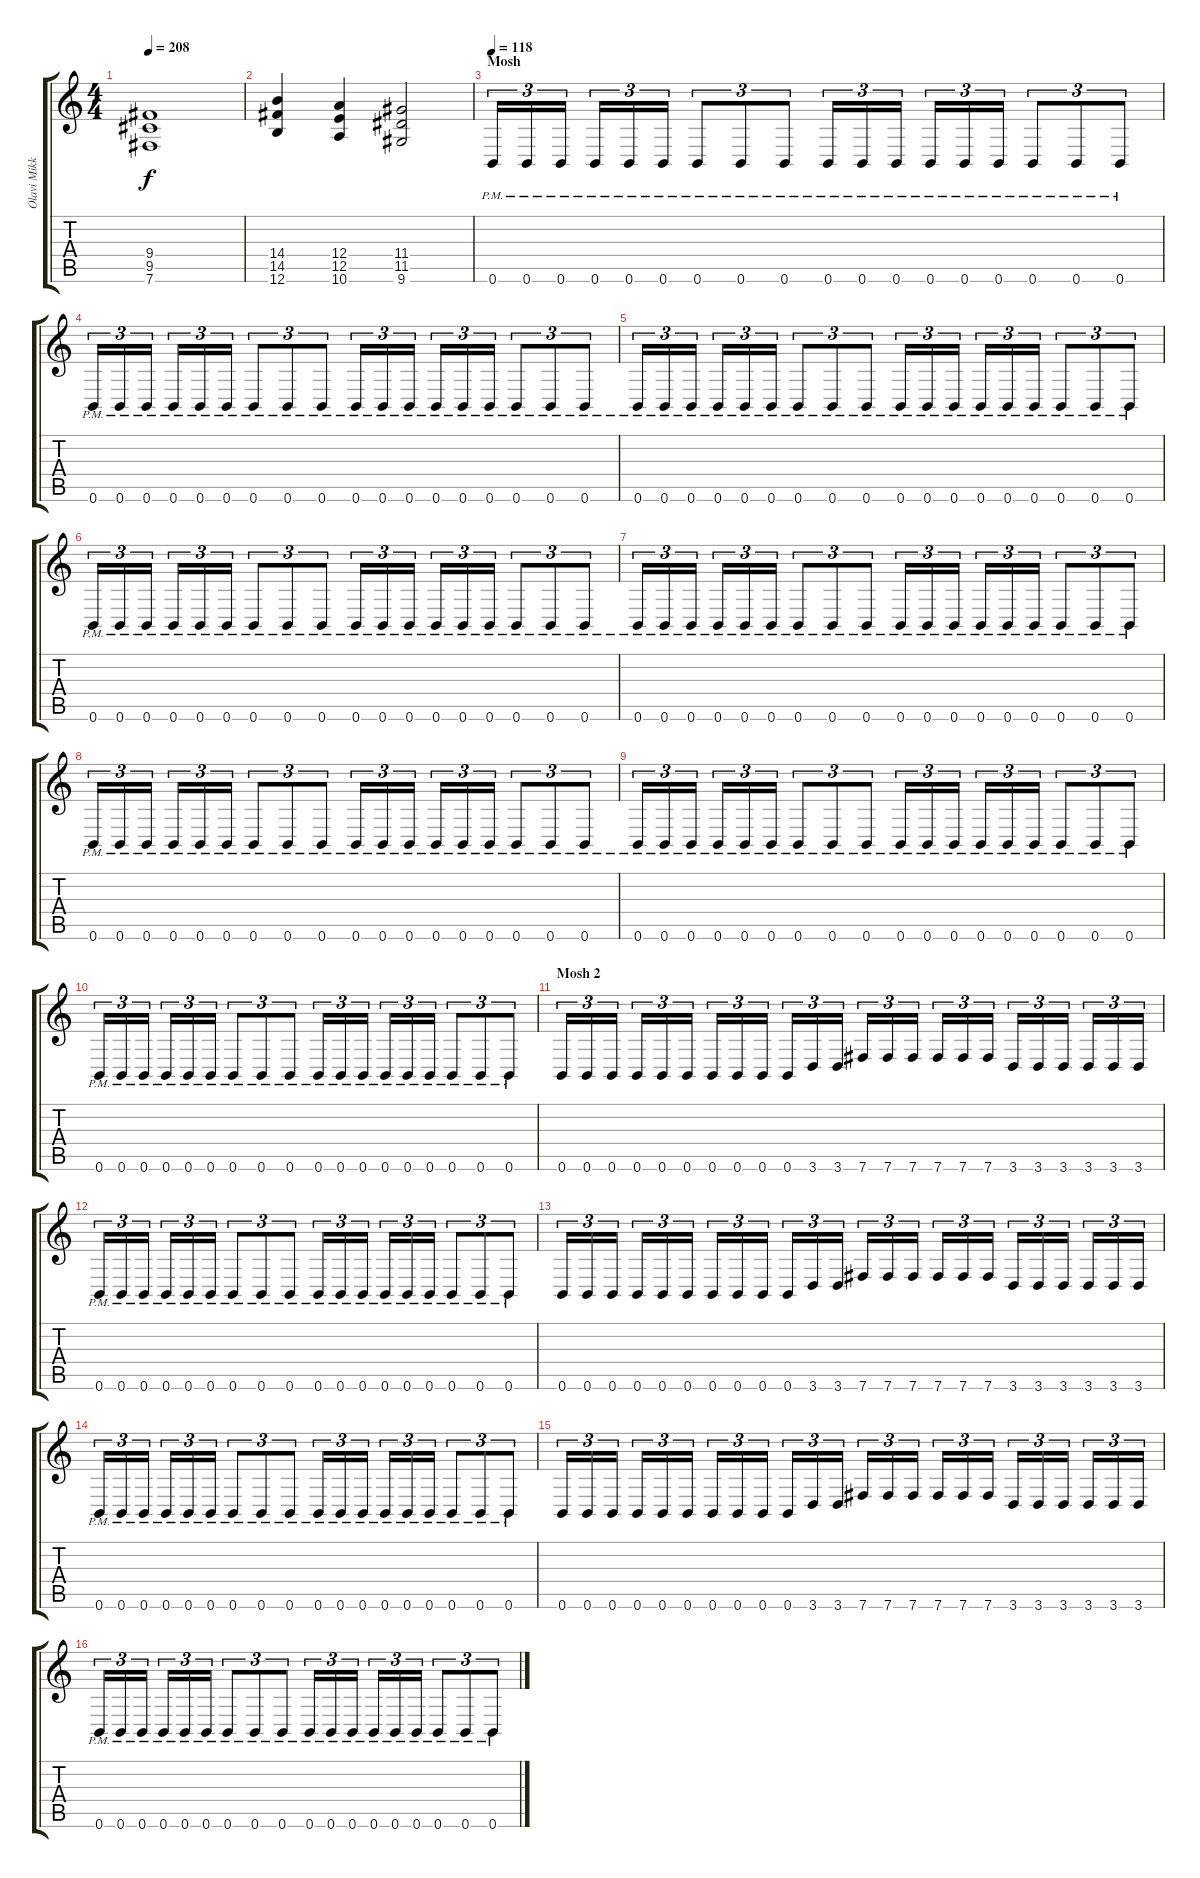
\track ("Olavi Mikkonen" "Olavi Mikk") {instrument distortionguitar}
\staff {score tabs}
\tuning (B3 Gb3 D3 A2 E2 B1) {hide}
\ts (4 4)
\tempo 208
\clef g2
\ks c
(9.4 9.5 7.6).1{dy f} |
(14.4 14.5 12.6).4 (12.4 12.5 10.6).4 (11.4 11.5 9.6).2 |
\section ("" "Mosh")
\tempo 118
0.6{pm}.16{tu (3 2)} 0.6{pm}.16{tu (3 2)} 0.6{pm}.16{tu (3 2)} 0.6{pm}.16{tu (3 2)} 0.6{pm}.16{tu (3 2)} 0.6{pm}.16{tu (3 2)} 0.6{pm}.8{tu (3 2)} 0.6{pm}.8{tu (3 2)} 0.6{pm}.8{tu (3 2)} 0.6{pm}.16{tu (3 2)} 0.6{pm}.16{tu (3 2)} 0.6{pm}.16{tu (3 2)} 0.6{pm}.16{tu (3 2)} 0.6{pm}.16{tu (3 2)} 0.6{pm}.16{tu (3 2)} 0.6{pm}.8{tu (3 2)} 0.6{pm}.8{tu (3 2)} 0.6{pm}.8{tu (3 2)} |
0.6{pm}.16{tu (3 2)} 0.6{pm}.16{tu (3 2)} 0.6{pm}.16{tu (3 2)} 0.6{pm}.16{tu (3 2)} 0.6{pm}.16{tu (3 2)} 0.6{pm}.16{tu (3 2)} 0.6{pm}.8{tu (3 2)} 0.6{pm}.8{tu (3 2)} 0.6{pm}.8{tu (3 2)} 0.6{pm}.16{tu (3 2)} 0.6{pm}.16{tu (3 2)} 0.6{pm}.16{tu (3 2)} 0.6{pm}.16{tu (3 2)} 0.6{pm}.16{tu (3 2)} 0.6{pm}.16{tu (3 2)} 0.6{pm}.8{tu (3 2)} 0.6{pm}.8{tu (3 2)} 0.6{pm}.8{tu (3 2)} |
0.6{pm}.16{tu (3 2)} 0.6{pm}.16{tu (3 2)} 0.6{pm}.16{tu (3 2)} 0.6{pm}.16{tu (3 2)} 0.6{pm}.16{tu (3 2)} 0.6{pm}.16{tu (3 2)} 0.6{pm}.8{tu (3 2)} 0.6{pm}.8{tu (3 2)} 0.6{pm}.8{tu (3 2)} 0.6{pm}.16{tu (3 2)} 0.6{pm}.16{tu (3 2)} 0.6{pm}.16{tu (3 2)} 0.6{pm}.16{tu (3 2)} 0.6{pm}.16{tu (3 2)} 0.6{pm}.16{tu (3 2)} 0.6{pm}.8{tu (3 2)} 0.6{pm}.8{tu (3 2)} 0.6{pm}.8{tu (3 2)} |
0.6{pm}.16{tu (3 2)} 0.6{pm}.16{tu (3 2)} 0.6{pm}.16{tu (3 2)} 0.6{pm}.16{tu (3 2)} 0.6{pm}.16{tu (3 2)} 0.6{pm}.16{tu (3 2)} 0.6{pm}.8{tu (3 2)} 0.6{pm}.8{tu (3 2)} 0.6{pm}.8{tu (3 2)} 0.6{pm}.16{tu (3 2)} 0.6{pm}.16{tu (3 2)} 0.6{pm}.16{tu (3 2)} 0.6{pm}.16{tu (3 2)} 0.6{pm}.16{tu (3 2)} 0.6{pm}.16{tu (3 2)} 0.6{pm}.8{tu (3 2)} 0.6{pm}.8{tu (3 2)} 0.6{pm}.8{tu (3 2)} |
0.6{pm}.16{tu (3 2)} 0.6{pm}.16{tu (3 2)} 0.6{pm}.16{tu (3 2)} 0.6{pm}.16{tu (3 2)} 0.6{pm}.16{tu (3 2)} 0.6{pm}.16{tu (3 2)} 0.6{pm}.8{tu (3 2)} 0.6{pm}.8{tu (3 2)} 0.6{pm}.8{tu (3 2)} 0.6{pm}.16{tu (3 2)} 0.6{pm}.16{tu (3 2)} 0.6{pm}.16{tu (3 2)} 0.6{pm}.16{tu (3 2)} 0.6{pm}.16{tu (3 2)} 0.6{pm}.16{tu (3 2)} 0.6{pm}.8{tu (3 2)} 0.6{pm}.8{tu (3 2)} 0.6{pm}.8{tu (3 2)} |
0.6{pm}.16{tu (3 2)} 0.6{pm}.16{tu (3 2)} 0.6{pm}.16{tu (3 2)} 0.6{pm}.16{tu (3 2)} 0.6{pm}.16{tu (3 2)} 0.6{pm}.16{tu (3 2)} 0.6{pm}.8{tu (3 2)} 0.6{pm}.8{tu (3 2)} 0.6{pm}.8{tu (3 2)} 0.6{pm}.16{tu (3 2)} 0.6{pm}.16{tu (3 2)} 0.6{pm}.16{tu (3 2)} 0.6{pm}.16{tu (3 2)} 0.6{pm}.16{tu (3 2)} 0.6{pm}.16{tu (3 2)} 0.6{pm}.8{tu (3 2)} 0.6{pm}.8{tu (3 2)} 0.6{pm}.8{tu (3 2)} |
0.6{pm}.16{tu (3 2)} 0.6{pm}.16{tu (3 2)} 0.6{pm}.16{tu (3 2)} 0.6{pm}.16{tu (3 2)} 0.6{pm}.16{tu (3 2)} 0.6{pm}.16{tu (3 2)} 0.6{pm}.8{tu (3 2)} 0.6{pm}.8{tu (3 2)} 0.6{pm}.8{tu (3 2)} 0.6{pm}.16{tu (3 2)} 0.6{pm}.16{tu (3 2)} 0.6{pm}.16{tu (3 2)} 0.6{pm}.16{tu (3 2)} 0.6{pm}.16{tu (3 2)} 0.6{pm}.16{tu (3 2)} 0.6{pm}.8{tu (3 2)} 0.6{pm}.8{tu (3 2)} 0.6{pm}.8{tu (3 2)} |
0.6{pm}.16{tu (3 2)} 0.6{pm}.16{tu (3 2)} 0.6{pm}.16{tu (3 2)} 0.6{pm}.16{tu (3 2)} 0.6{pm}.16{tu (3 2)} 0.6{pm}.16{tu (3 2)} 0.6{pm}.8{tu (3 2)} 0.6{pm}.8{tu (3 2)} 0.6{pm}.8{tu (3 2)} 0.6{pm}.16{tu (3 2)} 0.6{pm}.16{tu (3 2)} 0.6{pm}.16{tu (3 2)} 0.6{pm}.16{tu (3 2)} 0.6{pm}.16{tu (3 2)} 0.6{pm}.16{tu (3 2)} 0.6{pm}.8{tu (3 2)} 0.6{pm}.8{tu (3 2)} 0.6{pm}.8{tu (3 2)} |
\section ("" "Mosh 2")
0.6.16{tu (3 2)} 0.6.16{tu (3 2)} 0.6.16{tu (3 2)} 0.6.16{tu (3 2)} 0.6.16{tu (3 2)} 0.6.16{tu (3 2)} 0.6.16{tu (3 2)} 0.6.16{tu (3 2)} 0.6.16{tu (3 2)} 0.6.16{tu (3 2)} 3.6.16{tu (3 2)} 3.6.16{tu (3 2)} 7.6.16{tu (3 2)} 7.6.16{tu (3 2)} 7.6.16{tu (3 2)} 7.6.16{tu (3 2)} 7.6.16{tu (3 2)} 7.6.16{tu (3 2)} 3.6.16{tu (3 2)} 3.6.16{tu (3 2)} 3.6.16{tu (3 2)} 3.6.16{tu (3 2)} 3.6.16{tu (3 2)} 3.6.16{tu (3 2)} |
0.6{pm}.16{tu (3 2)} 0.6{pm}.16{tu (3 2)} 0.6{pm}.16{tu (3 2)} 0.6{pm}.16{tu (3 2)} 0.6{pm}.16{tu (3 2)} 0.6{pm}.16{tu (3 2)} 0.6{pm}.8{tu (3 2)} 0.6{pm}.8{tu (3 2)} 0.6{pm}.8{tu (3 2)} 0.6{pm}.16{tu (3 2)} 0.6{pm}.16{tu (3 2)} 0.6{pm}.16{tu (3 2)} 0.6{pm}.16{tu (3 2)} 0.6{pm}.16{tu (3 2)} 0.6{pm}.16{tu (3 2)} 0.6{pm}.8{tu (3 2)} 0.6{pm}.8{tu (3 2)} 0.6{pm}.8{tu (3 2)} |
0.6.16{tu (3 2)} 0.6.16{tu (3 2)} 0.6.16{tu (3 2)} 0.6.16{tu (3 2)} 0.6.16{tu (3 2)} 0.6.16{tu (3 2)} 0.6.16{tu (3 2)} 0.6.16{tu (3 2)} 0.6.16{tu (3 2)} 0.6.16{tu (3 2)} 3.6.16{tu (3 2)} 3.6.16{tu (3 2)} 7.6.16{tu (3 2)} 7.6.16{tu (3 2)} 7.6.16{tu (3 2)} 7.6.16{tu (3 2)} 7.6.16{tu (3 2)} 7.6.16{tu (3 2)} 3.6.16{tu (3 2)} 3.6.16{tu (3 2)} 3.6.16{tu (3 2)} 3.6.16{tu (3 2)} 3.6.16{tu (3 2)} 3.6.16{tu (3 2)} |
0.6{pm}.16{tu (3 2)} 0.6{pm}.16{tu (3 2)} 0.6{pm}.16{tu (3 2)} 0.6{pm}.16{tu (3 2)} 0.6{pm}.16{tu (3 2)} 0.6{pm}.16{tu (3 2)} 0.6{pm}.8{tu (3 2)} 0.6{pm}.8{tu (3 2)} 0.6{pm}.8{tu (3 2)} 0.6{pm}.16{tu (3 2)} 0.6{pm}.16{tu (3 2)} 0.6{pm}.16{tu (3 2)} 0.6{pm}.16{tu (3 2)} 0.6{pm}.16{tu (3 2)} 0.6{pm}.16{tu (3 2)} 0.6{pm}.8{tu (3 2)} 0.6{pm}.8{tu (3 2)} 0.6{pm}.8{tu (3 2)} |
0.6.16{tu (3 2)} 0.6.16{tu (3 2)} 0.6.16{tu (3 2)} 0.6.16{tu (3 2)} 0.6.16{tu (3 2)} 0.6.16{tu (3 2)} 0.6.16{tu (3 2)} 0.6.16{tu (3 2)} 0.6.16{tu (3 2)} 0.6.16{tu (3 2)} 3.6.16{tu (3 2)} 3.6.16{tu (3 2)} 7.6.16{tu (3 2)} 7.6.16{tu (3 2)} 7.6.16{tu (3 2)} 7.6.16{tu (3 2)} 7.6.16{tu (3 2)} 7.6.16{tu (3 2)} 3.6.16{tu (3 2)} 3.6.16{tu (3 2)} 3.6.16{tu (3 2)} 3.6.16{tu (3 2)} 3.6.16{tu (3 2)} 3.6.16{tu (3 2)} |
0.6{pm}.16{tu (3 2)} 0.6{pm}.16{tu (3 2)} 0.6{pm}.16{tu (3 2)} 0.6{pm}.16{tu (3 2)} 0.6{pm}.16{tu (3 2)} 0.6{pm}.16{tu (3 2)} 0.6{pm}.8{tu (3 2)} 0.6{pm}.8{tu (3 2)} 0.6{pm}.8{tu (3 2)} 0.6{pm}.16{tu (3 2)} 0.6{pm}.16{tu (3 2)} 0.6{pm}.16{tu (3 2)} 0.6{pm}.16{tu (3 2)} 0.6{pm}.16{tu (3 2)} 0.6{pm}.16{tu (3 2)} 0.6{pm}.8{tu (3 2)} 0.6{pm}.8{tu (3 2)} 0.6{pm}.8{tu (3 2)}
